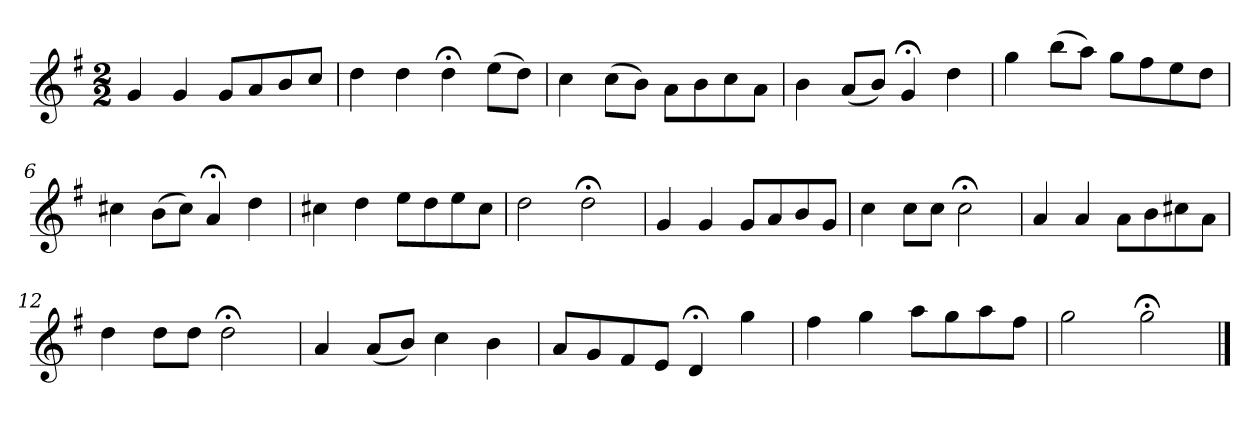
**kern
*part1
*staff1
*k[f#]
*G:
*M2/2
*MM120
=1
4g
4g
8gL
8a
8b
8ccJ
=2
4dd
4dd
4dd;<
(8eeL
8ddJ)
=3
4cc
(8ccL
8bJ)
8aL
8b
8cc
8aJ
=4
4b
(8aL
8bJ)
4g;<
4dd
=5
4gg
(8bbL
8aaJ)
8ggL
8ff#
8ee
8ddJ
=6
4cc#X
(8bL
8cc#J)
4a;<
4dd
=7
4cc#X
4dd
8eeL
8dd
8ee
8cc#J
=8
2dd
2dd;<
=9
4g
4g
8gL
8a
8b
8gJ
=10
4cc
8ccL
8ccJ
2cc;<
=11
4a
4a
8aL
8b
8cc#X
8aJ
=12
4dd
8ddL
8ddJ
2dd;<
=13
4a
(8aL
8bJ)
4cc
4b
=14
8aL
8g
8f#
8eJ
4d;<
4gg
=15
4ff#
4gg
8aaL
8gg
8aa
8ff#J
=16
2gg
2gg;<
==
*-
